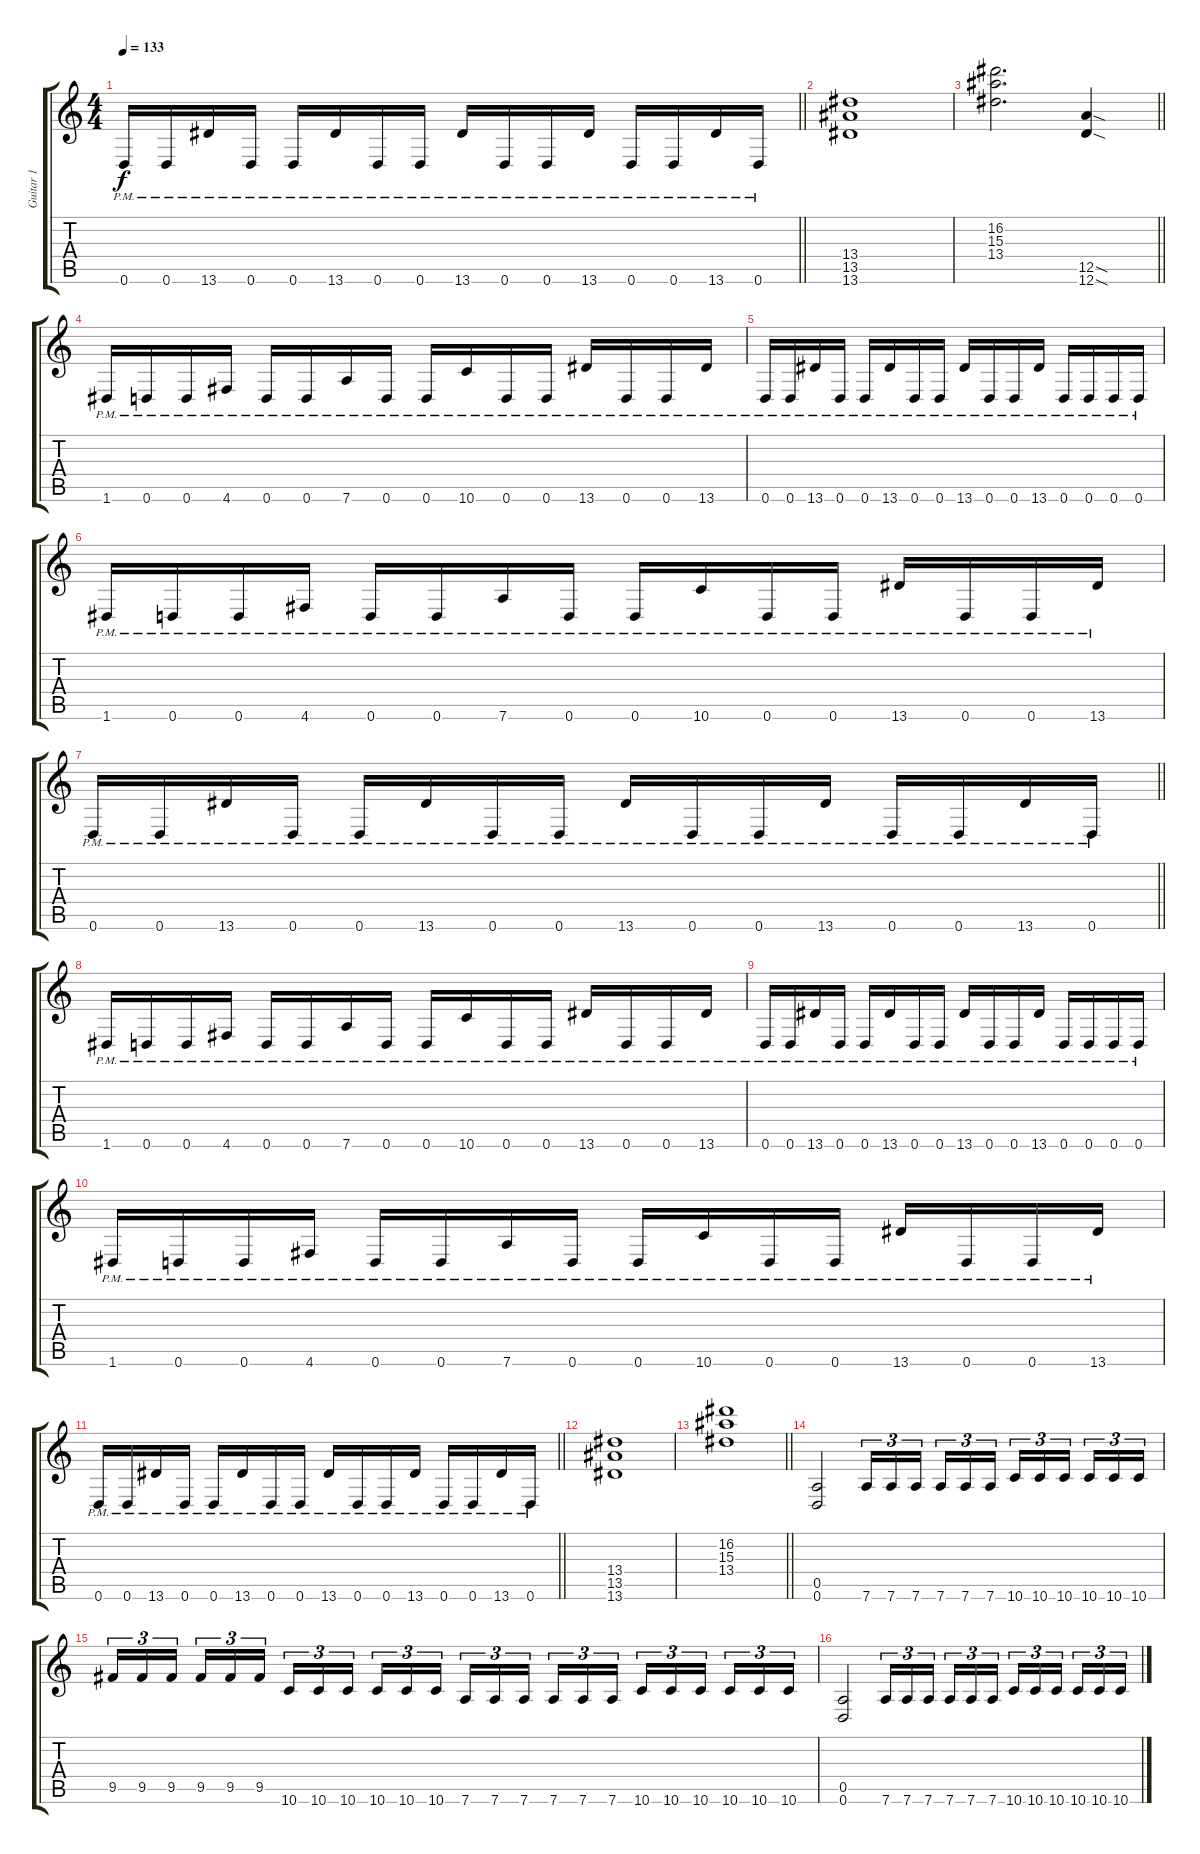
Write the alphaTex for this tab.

\track ("Guitar 1" "Guitar 1") {instrument distortionguitar}
\staff {score tabs}
\tuning (E4 B3 G3 D3 A2 D2) {hide}
\ts (4 4)
\tempo 133
\clef g2
\barLineRight lightlight
\ks c
0.6{pm}.16{dy f} 0.6{pm}.16 13.6{pm}.16 0.6{pm}.16 0.6{pm}.16 13.6{pm}.16 0.6{pm}.16 0.6{pm}.16 13.6{pm}.16 0.6{pm}.16 0.6{pm}.16 13.6{pm}.16 0.6{pm}.16 0.6{pm}.16 13.6{pm}.16 0.6{pm}.16 |
(13.4 13.5 13.6).1 |
\barLineRight lightlight
(16.2 15.3 13.4).2{d} (12.5{sod} 12.6{sod}).4 |
1.6{pm}.16 0.6{pm}.16 0.6{pm}.16 4.6{pm}.16 0.6{pm}.16 0.6{pm}.16 7.6{pm}.16 0.6{pm}.16 0.6{pm}.16 10.6{pm}.16 0.6{pm}.16 0.6{pm}.16 13.6{pm}.16 0.6{pm}.16 0.6{pm}.16 13.6{pm}.16 |
0.6{pm}.16 0.6{pm}.16 13.6{pm}.16 0.6{pm}.16 0.6{pm}.16 13.6{pm}.16 0.6{pm}.16 0.6{pm}.16 13.6{pm}.16 0.6{pm}.16 0.6{pm}.16 13.6{pm}.16 0.6{pm}.16 0.6{pm}.16 0.6{pm}.16 0.6{pm}.16 |
1.6{pm}.16 0.6{pm}.16 0.6{pm}.16 4.6{pm}.16 0.6{pm}.16 0.6{pm}.16 7.6{pm}.16 0.6{pm}.16 0.6{pm}.16 10.6{pm}.16 0.6{pm}.16 0.6{pm}.16 13.6{pm}.16 0.6{pm}.16 0.6{pm}.16 13.6{pm}.16 |
\barLineRight lightlight
0.6{pm}.16 0.6{pm}.16 13.6{pm}.16 0.6{pm}.16 0.6{pm}.16 13.6{pm}.16 0.6{pm}.16 0.6{pm}.16 13.6{pm}.16 0.6{pm}.16 0.6{pm}.16 13.6{pm}.16 0.6{pm}.16 0.6{pm}.16 13.6{pm}.16 0.6{pm}.16 |
1.6{pm}.16 0.6{pm}.16 0.6{pm}.16 4.6{pm}.16 0.6{pm}.16 0.6{pm}.16 7.6{pm}.16 0.6{pm}.16 0.6{pm}.16 10.6{pm}.16 0.6{pm}.16 0.6{pm}.16 13.6{pm}.16 0.6{pm}.16 0.6{pm}.16 13.6{pm}.16 |
0.6{pm}.16 0.6{pm}.16 13.6{pm}.16 0.6{pm}.16 0.6{pm}.16 13.6{pm}.16 0.6{pm}.16 0.6{pm}.16 13.6{pm}.16 0.6{pm}.16 0.6{pm}.16 13.6{pm}.16 0.6{pm}.16 0.6{pm}.16 0.6{pm}.16 0.6{pm}.16 |
1.6{pm}.16 0.6{pm}.16 0.6{pm}.16 4.6{pm}.16 0.6{pm}.16 0.6{pm}.16 7.6{pm}.16 0.6{pm}.16 0.6{pm}.16 10.6{pm}.16 0.6{pm}.16 0.6{pm}.16 13.6{pm}.16 0.6{pm}.16 0.6{pm}.16 13.6{pm}.16 |
\barLineRight lightlight
0.6{pm}.16 0.6{pm}.16 13.6{pm}.16 0.6{pm}.16 0.6{pm}.16 13.6{pm}.16 0.6{pm}.16 0.6{pm}.16 13.6{pm}.16 0.6{pm}.16 0.6{pm}.16 13.6{pm}.16 0.6{pm}.16 0.6{pm}.16 13.6{pm}.16 0.6{pm}.16 |
(13.4 13.5 13.6).1 |
\barLineRight lightlight
(16.2 15.3 13.4).1 |
\section ("" "")
(0.5 0.6).2 7.6.16{tu (3 2)} 7.6.16{tu (3 2)} 7.6.16{tu (3 2) beam splitsecondary} 7.6.16{tu (3 2)} 7.6.16{tu (3 2)} 7.6.16{tu (3 2)} 10.6.16{tu (3 2)} 10.6.16{tu (3 2)} 10.6.16{tu (3 2) beam splitsecondary} 10.6.16{tu (3 2)} 10.6.16{tu (3 2)} 10.6.16{tu (3 2)} |
9.5.16{tu (3 2)} 9.5.16{tu (3 2)} 9.5.16{tu (3 2) beam splitsecondary} 9.5.16{tu (3 2)} 9.5.16{tu (3 2)} 9.5.16{tu (3 2)} 10.6.16{tu (3 2)} 10.6.16{tu (3 2)} 10.6.16{tu (3 2) beam splitsecondary} 10.6.16{tu (3 2)} 10.6.16{tu (3 2)} 10.6.16{tu (3 2)} 7.6.16{tu (3 2)} 7.6.16{tu (3 2)} 7.6.16{tu (3 2) beam splitsecondary} 7.6.16{tu (3 2)} 7.6.16{tu (3 2)} 7.6.16{tu (3 2)} 10.6.16{tu (3 2)} 10.6.16{tu (3 2)} 10.6.16{tu (3 2) beam splitsecondary} 10.6.16{tu (3 2)} 10.6.16{tu (3 2)} 10.6.16{tu (3 2)} |
(0.5 0.6).2 7.6.16{tu (3 2)} 7.6.16{tu (3 2)} 7.6.16{tu (3 2) beam splitsecondary} 7.6.16{tu (3 2)} 7.6.16{tu (3 2)} 7.6.16{tu (3 2)} 10.6.16{tu (3 2)} 10.6.16{tu (3 2)} 10.6.16{tu (3 2) beam splitsecondary} 10.6.16{tu (3 2)} 10.6.16{tu (3 2)} 10.6.16{tu (3 2)}
